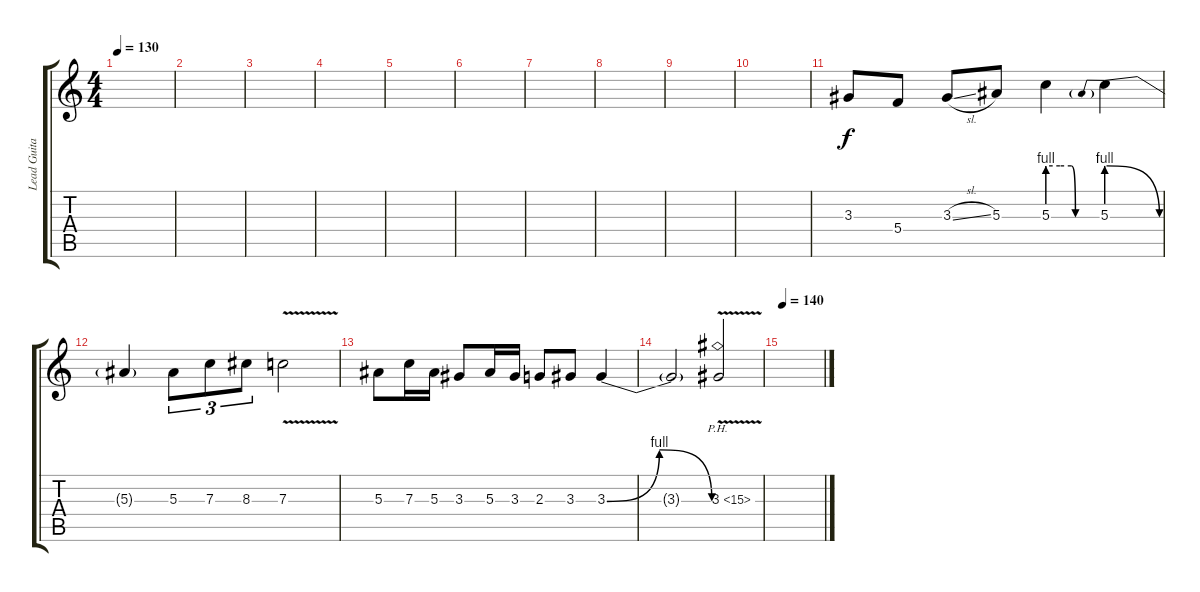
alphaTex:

\track ("Lead Guitar 2" "Lead Guita") {instrument distortionguitar}
\staff {score tabs}
\tuning (D4 A3 F3 C3 G2 D2) {hide}
\ts (4 4)
\tempo 130
\clef g2
\ks c
|
|
|
|
|
|
|
|
|
|
3.3.8 5.4.8 3.3{sl}.8 5.3.8 5.3{be (custom 0 4 15 4 29 4 34 0 60 0)}.4 5.3{be (prebendrelease 0 4 60 0)}.4 |
5.3{t}.4 5.3.8{tu (3 2)} 7.3.8{tu (3 2)} 8.3.8{tu (3 2)} 7.3{v}.2 |
5.3.8 7.3.16 5.3.16 3.3.8 5.3.16 3.3.16 2.3.8 3.3.8 3.3{be (bendrelease 0 0 10 4 43 4 60 0)}.4 |
3.3{t}.2 3.3{ph 12 v}.2 |
\tempo 140
